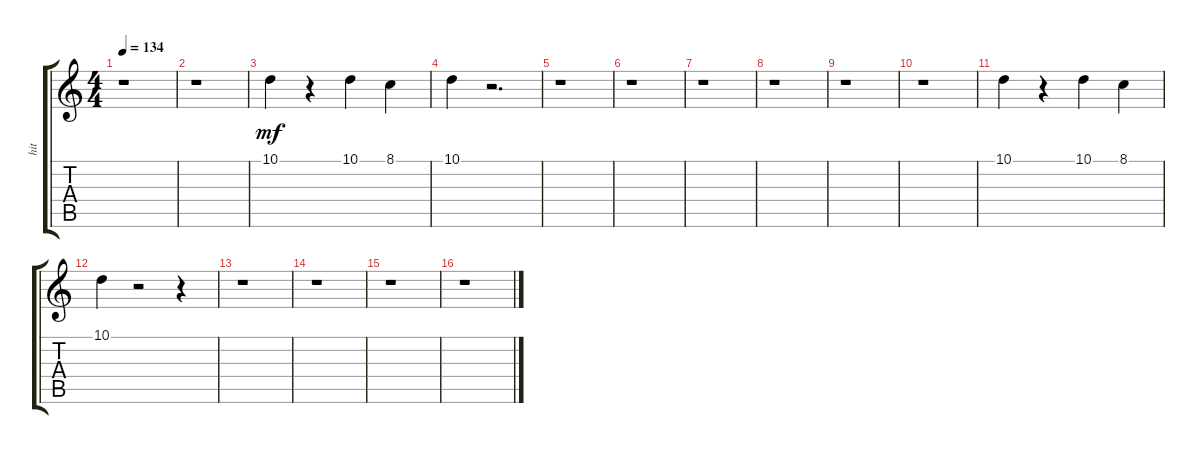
\track ("hit" "hit") {instrument stringensemble2}
\staff {score tabs}
\tuning (E4 B3 G3 D3 A2 E2) {hide}
\ts (4 4)
\tempo 134
\clef g2
\ks c
r.1{dy mf} |
r.1 |
10.1.4 r.4 10.1.4 8.1.4 |
10.1.4 r.2{d} |
r.1 |
r.1 |
r.1 |
r.1 |
r.1 |
r.1 |
10.1.4 r.4 10.1.4 8.1.4 |
10.1.4 r.2 r.4 |
r.1 |
r.1 |
r.1 |
r.1
